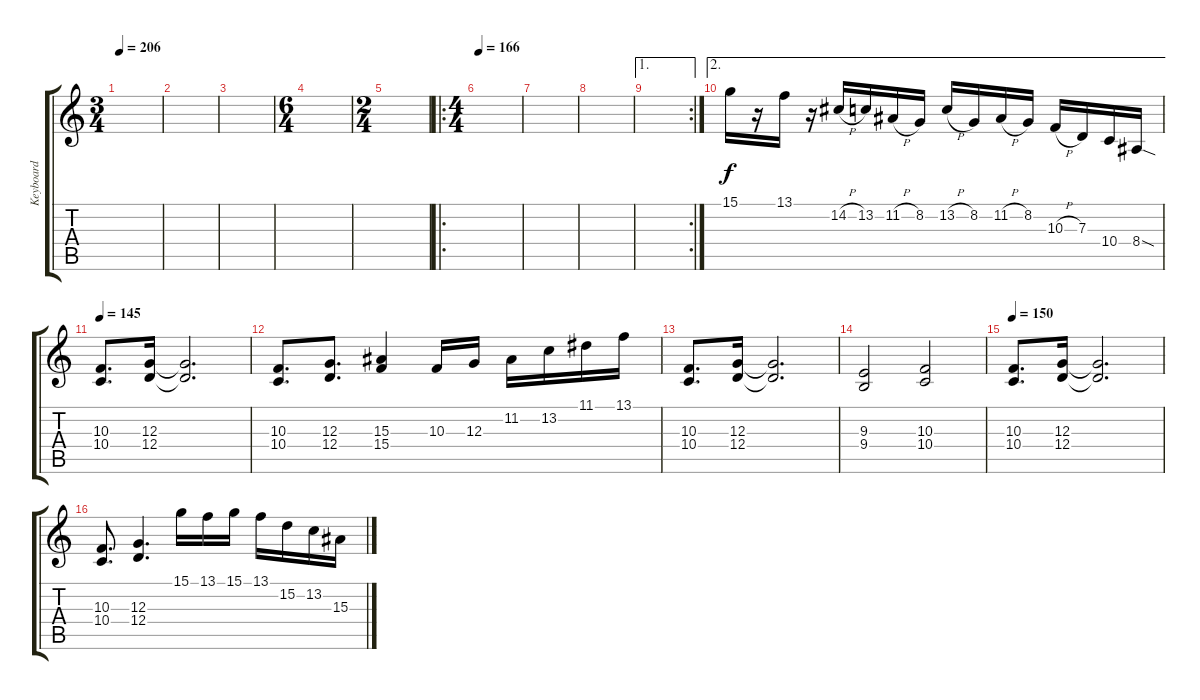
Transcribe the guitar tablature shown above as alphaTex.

\track ("Keyboard" "Keyboard") {instrument electricgrandpiano}
\staff {score tabs}
\tuning (E4 B3 G3 D3 A2 E2) {hide}
\ts (3 4)
\tempo 206
\clef g2
\ks c
|
|
|
\ts (6 4)
|
\ts (2 4)
|
\ro
\ts (4 4)
\tempo 166
|
|
|
\ae 1
\rc 2
|
\ae 2
15.1.16 r.16 13.1.16 r.16 14.2{h}.16 13.2.16 11.2{h}.16 8.2.16 13.2{h}.16 8.2.16 11.2{h}.16 8.2.16 10.3{h}.16 7.3.16 10.4.16 8.4{sod}.16 |
\tempo 145
(10.3 10.4).8{d} (12.3 12.4).16 (12.3{t} 12.4{t}).2{d} |
(10.3 10.4).8{d} (12.3 12.4).8{d} (15.3 15.4).4 10.3.16 12.3.16 11.2.16 13.2.16 11.1.16 13.1.16 |
(10.3 10.4).8{d} (12.3 12.4).16 (12.3{t} 12.4{t}).2{d} |
(9.3 9.4).2 (10.3 10.4).2 |
\tempo 150
(10.3 10.4).8{d} (12.3 12.4).16 (12.3{t} 12.4{t}).2{d} |
(10.3 10.4).8{d} (12.3 12.4).4{d} 15.1.16 13.1.16 15.1.16 13.1.16 15.2.16 13.2.16 15.3.16
